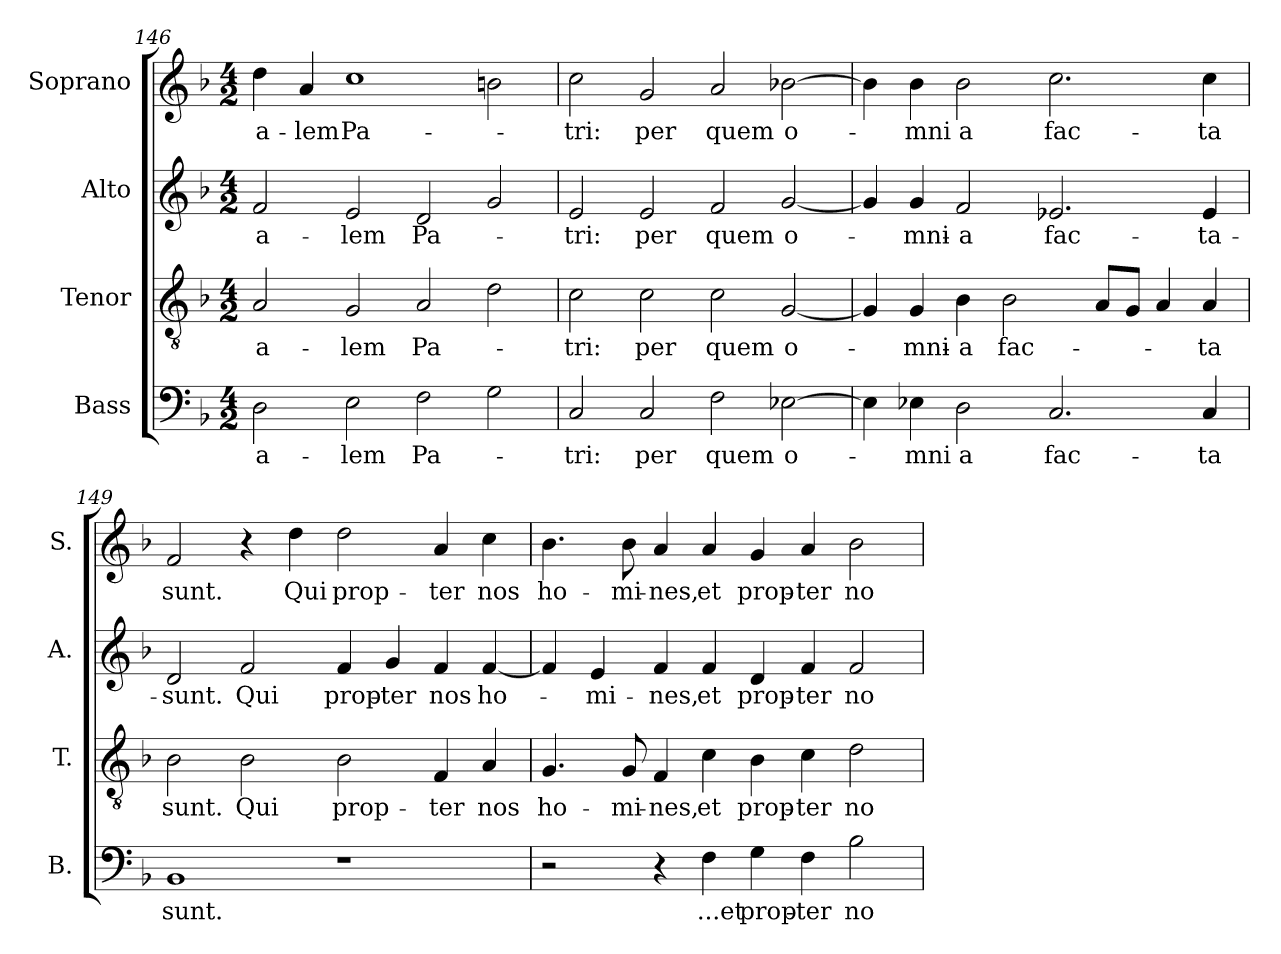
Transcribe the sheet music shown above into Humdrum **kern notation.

**kern	**text	**kern	**text	**kern	**text	**kern	**text
*part4	*part4	*part3	*part3	*part2	*part2	*part1	*part1
*staff4	*staff4	*staff3	*staff3	*staff2	*staff2	*staff1	*staff1
*I"Bass	*	*I"Tenor	*	*I"Alto	*	*I"Soprano	*
*I'B.	*	*I'T.	*	*I'A.	*	*I'S.	*
*clefF4	*	*clefGv2	*	*clefG2	*	*clefG2	*
*	*	*ITrd7c12	*	*	*	*	*
*k[b-]	*	*k[b-]	*	*k[b-]	*	*k[b-]	*
*F:	*	*F:	*	*F:	*	*F:	*
*M4/2	*	*M4/2	*	*M4/2	*	*M4/2	*
=146	=146	=146	=146	=146	=146	=146	=146
!	!LO:LY:b:color=#000000	!	!	!	!	!	!
!	!	!	!LO:LY:b:color=#000000	!	!	!	!
!	!	!	!	!	!LO:LY:b:color=#000000	!	!
!	!	!	!	!	!	!	!LO:LY:b:color=#000000
2Di\	-a-	2AAi/	-a-	2fi/	-a-	4ddi\	-a-
!	!	!	!	!	!	!	!LO:LY:b:color=#000000
.	.	.	.	.	.	4ai/	-lem
!	!LO:LY:b:color=#000000	!	!	!	!	!	!
!	!	!	!LO:LY:b:color=#000000	!	!	!	!
!	!	!	!	!	!LO:LY:b:color=#000000	!	!
!	!	!	!	!	!	!	!LO:LY:b:color=#000000
2Ei\	-lem	2GGi/	-lem	2ei/	-lem	1cci	Pa-
!	!LO:LY:b:color=#000000	!	!	!	!	!	!
!	!	!	!LO:LY:b:color=#000000	!	!	!	!
!	!	!	!	!	!LO:LY:b:color=#000000	!	!
2Fi\	Pa-	2AAi/	Pa-	2di/	Pa-	.	.
2Gi\	.	2Di\	.	2gi/	.	2bni\	.
=147	=147	=147	=147	=147	=147	=147	=147
!	!LO:LY:b:color=#000000	!	!	!	!	!	!
!	!	!	!LO:LY:b:color=#000000	!	!	!	!
!	!	!	!	!	!LO:LY:b:color=#000000	!	!
!	!	!	!	!	!	!	!LO:LY:b:color=#000000
2Ci/	-tri:	2Ci\	-tri:	2ei/	-tri:	2cci\	-tri:
!	!LO:LY:b:color=#000000	!	!	!	!	!	!
!	!	!	!LO:LY:b:color=#000000	!	!	!	!
!	!	!	!	!	!LO:LY:b:color=#000000	!	!
!	!	!	!	!	!	!	!LO:LY:b:color=#000000
2Ci/	per	2Ci\	per	2ei/	per	2gi/	per
!	!LO:LY:b:color=#000000	!	!	!	!	!	!
!	!	!	!LO:LY:b:color=#000000	!	!	!	!
!	!	!	!	!	!LO:LY:b:color=#000000	!	!
!	!	!	!	!	!	!	!LO:LY:b:color=#000000
2Fi\	quem	2Ci\	quem	2fi/	quem	2ai/	quem
!	!LO:LY:b:color=#000000	!	!	!	!	!	!
!	!	!	!LO:LY:b:color=#000000	!	!	!	!
!	!	!	!	!	!LO:LY:b:color=#000000	!	!
!	!	!	!	!	!	!	!LO:LY:b:color=#000000
[2E-Xi\	o-	[2GGi/	o-	[2gi/	o-	[2b-Xi\	o-
!!LO:LB:g=z
=148	=148	=148	=148	=148	=148	=148	=148
4E-i\]	.	4GGi/]	.	4gi/]	.	4b-i\]	.
!	!LO:LY:b:color=#000000	!	!	!	!	!	!
!	!	!	!LO:LY:b:color=#000000	!	!	!	!
!	!	!	!	!	!LO:LY:b:color=#000000	!	!
!	!	!	!	!	!	!	!LO:LY:b:color=#000000
4E-Xi\	-mni	4GGi/	-mni-	4gi/	-mni-	4b-i\	-mni
!	!LO:LY:b:color=#000000	!	!	!	!	!	!
!	!	!	!LO:LY:b:color=#000000	!	!	!	!
!	!	!	!	!	!LO:LY:b:color=#000000	!	!
!	!	!	!	!	!	!	!LO:LY:b:color=#000000
2Di\	a	4BB-i\	-a	2fi/	-a	2b-i\	a
!	!	!	!LO:LY:b:color=#000000	!	!	!	!
.	.	2BB-i\	fac-	.	.	.	.
!	!LO:LY:b:color=#000000	!	!	!	!	!	!
!	!	!	!	!	!LO:LY:b:color=#000000	!	!
!	!	!	!	!	!	!	!LO:LY:b:color=#000000
2.Ci/	fac-	.	.	2.e-Xi/	fac-	2.cci\	fac-
.	.	8AAi/L	.	.	.	.	.
.	.	8GGi/J	.	.	.	.	.
.	.	4AAi/	.	.	.	.	.
!	!LO:LY:b:color=#000000	!	!	!	!	!	!
!	!	!	!LO:LY:b:color=#000000	!	!	!	!
!	!	!	!	!	!LO:LY:b:color=#000000	!	!
!	!	!	!	!	!	!	!LO:LY:b:color=#000000
4Ci/	-ta	4AAi/	-ta	4e-i/	-ta-	4cci\	-ta
=149	=149	=149	=149	=149	=149	=149	=149
!	!LO:LY:b:color=#000000	!	!	!	!	!	!
!	!	!	!LO:LY:b:color=#000000	!	!	!	!
!	!	!	!	!	!LO:LY:b:color=#000000	!	!
!	!	!	!	!	!	!	!LO:LY:b:color=#000000
1BB-i	sunt.	2BB-i\	sunt.	2di/	-sunt.	2fi/	sunt.
!	!	!	!LO:LY:b:color=#000000	!	!	!	!
!	!	!	!	!	!LO:LY:b:color=#000000	!	!
.	.	2BB-i\	Qui	2fi/	Qui	4r	.
!	!	!	!	!	!	!	!LO:LY:b:color=#000000
.	.	.	.	.	.	4ddi\	Qui
!	!	!	!LO:LY:b:color=#000000	!	!	!	!
!	!	!	!	!	!LO:LY:b:color=#000000	!	!
!	!	!	!	!	!	!	!LO:LY:b:color=#000000
1r	.	2BB-i\	prop-	4fi/	prop-	2ddi\	prop-
!	!	!	!	!	!LO:LY:b:color=#000000	!	!
.	.	.	.	4gi/	-ter	.	.
!	!	!	!LO:LY:b:color=#000000	!	!	!	!
!	!	!	!	!	!LO:LY:b:color=#000000	!	!
!	!	!	!	!	!	!	!LO:LY:b:color=#000000
.	.	4FFi/	-ter	4fi/	nos	4ai/	-ter
!	!	!	!LO:LY:b:color=#000000	!	!	!	!
!	!	!	!	!	!LO:LY:b:color=#000000	!	!
!	!	!	!	!	!	!	!LO:LY:b:color=#000000
.	.	4AAi/	nos	[4fi/	ho-	4cci\	nos
=150	=150	=150	=150	=150	=150	=150	=150
!	!	!	!LO:LY:b:color=#000000	!	!	!	!
!	!	!	!	!	!	!	!LO:LY:b:color=#000000
2r	.	4.GGi/	ho-	4fi/]	.	4.b-i\	ho-
!	!	!	!	!	!LO:LY:b:color=#000000	!	!
.	.	.	.	4ei/	-mi-	.	.
!	!	!	!LO:LY:b:color=#000000	!	!	!	!
!	!	!	!	!	!	!	!LO:LY:b:color=#000000
.	.	8GGi/	-mi-	.	.	8b-i\	-mi-
!	!	!	!LO:LY:b:color=#000000	!	!	!	!
!	!	!	!	!	!LO:LY:b:color=#000000	!	!
!	!	!	!	!	!	!	!LO:LY:b:color=#000000
4r	.	4FFi/	-nes,	4fi/	-nes,	4ai/	-nes,
!	!LO:LY:b:color=#000000	!	!	!	!	!	!
!	!	!	!LO:LY:b:color=#000000	!	!	!	!
!	!	!	!	!	!LO:LY:b:color=#000000	!	!
!	!	!	!	!	!	!	!LO:LY:b:color=#000000
4Fi\	...et	4Ci\	et	4fi/	et	4ai/	et
!	!LO:LY:b:color=#000000	!	!	!	!	!	!
!	!	!	!LO:LY:b:color=#000000	!	!	!	!
!	!	!	!	!	!LO:LY:b:color=#000000	!	!
!	!	!	!	!	!	!	!LO:LY:b:color=#000000
4Gi\	prop-	4BB-i\	prop-	4di/	prop-	4gi/	prop-
!	!LO:LY:b:color=#000000	!	!	!	!	!	!
!	!	!	!LO:LY:b:color=#000000	!	!	!	!
!	!	!	!	!	!LO:LY:b:color=#000000	!	!
!	!	!	!	!	!	!	!LO:LY:b:color=#000000
4Fi\	-ter	4Ci\	-ter	4fi/	-ter	4ai/	-ter
!	!LO:LY:b:color=#000000	!	!	!	!	!	!
!	!	!	!LO:LY:b:color=#000000	!	!	!	!
!	!	!	!	!	!LO:LY:b:color=#000000	!	!
!	!	!	!	!	!	!	!LO:LY:b:color=#000000
2B-i\	no-	2Di\	no-	2fi/	no-	2b-i\	no-
=	=	=	=	=	=	=	=
*-	*-	*-	*-	*-	*-	*-	*-
